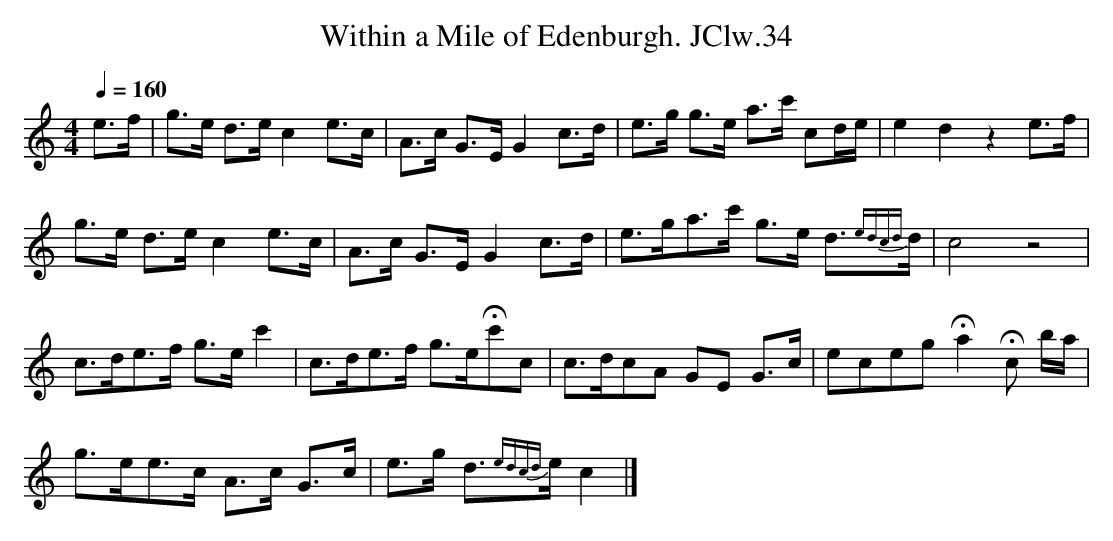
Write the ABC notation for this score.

X:1
T:Within a Mile of Edenburgh. JClw.34
M:4/4
L:1/8
Q:1/4=160
K:C major
e>f|g>e d>ec2e>c|A>c G>E G2c>d|e>g g>e a>c' cd/e/|e2d2z2 e>f|!
g>e d>ec2e>c|A>c G>E G2c>d|e>ga>c' g>e d3/2{edcd}d/|c4z4|!
c>de>f g>e c'2|c>de>f g>eHc'c|c>dcA GE G>c|ecegHa2Hc b/a/|!
g>ee>c A>c G>c|e>g d3/2{edcd}e/2 c2|]
